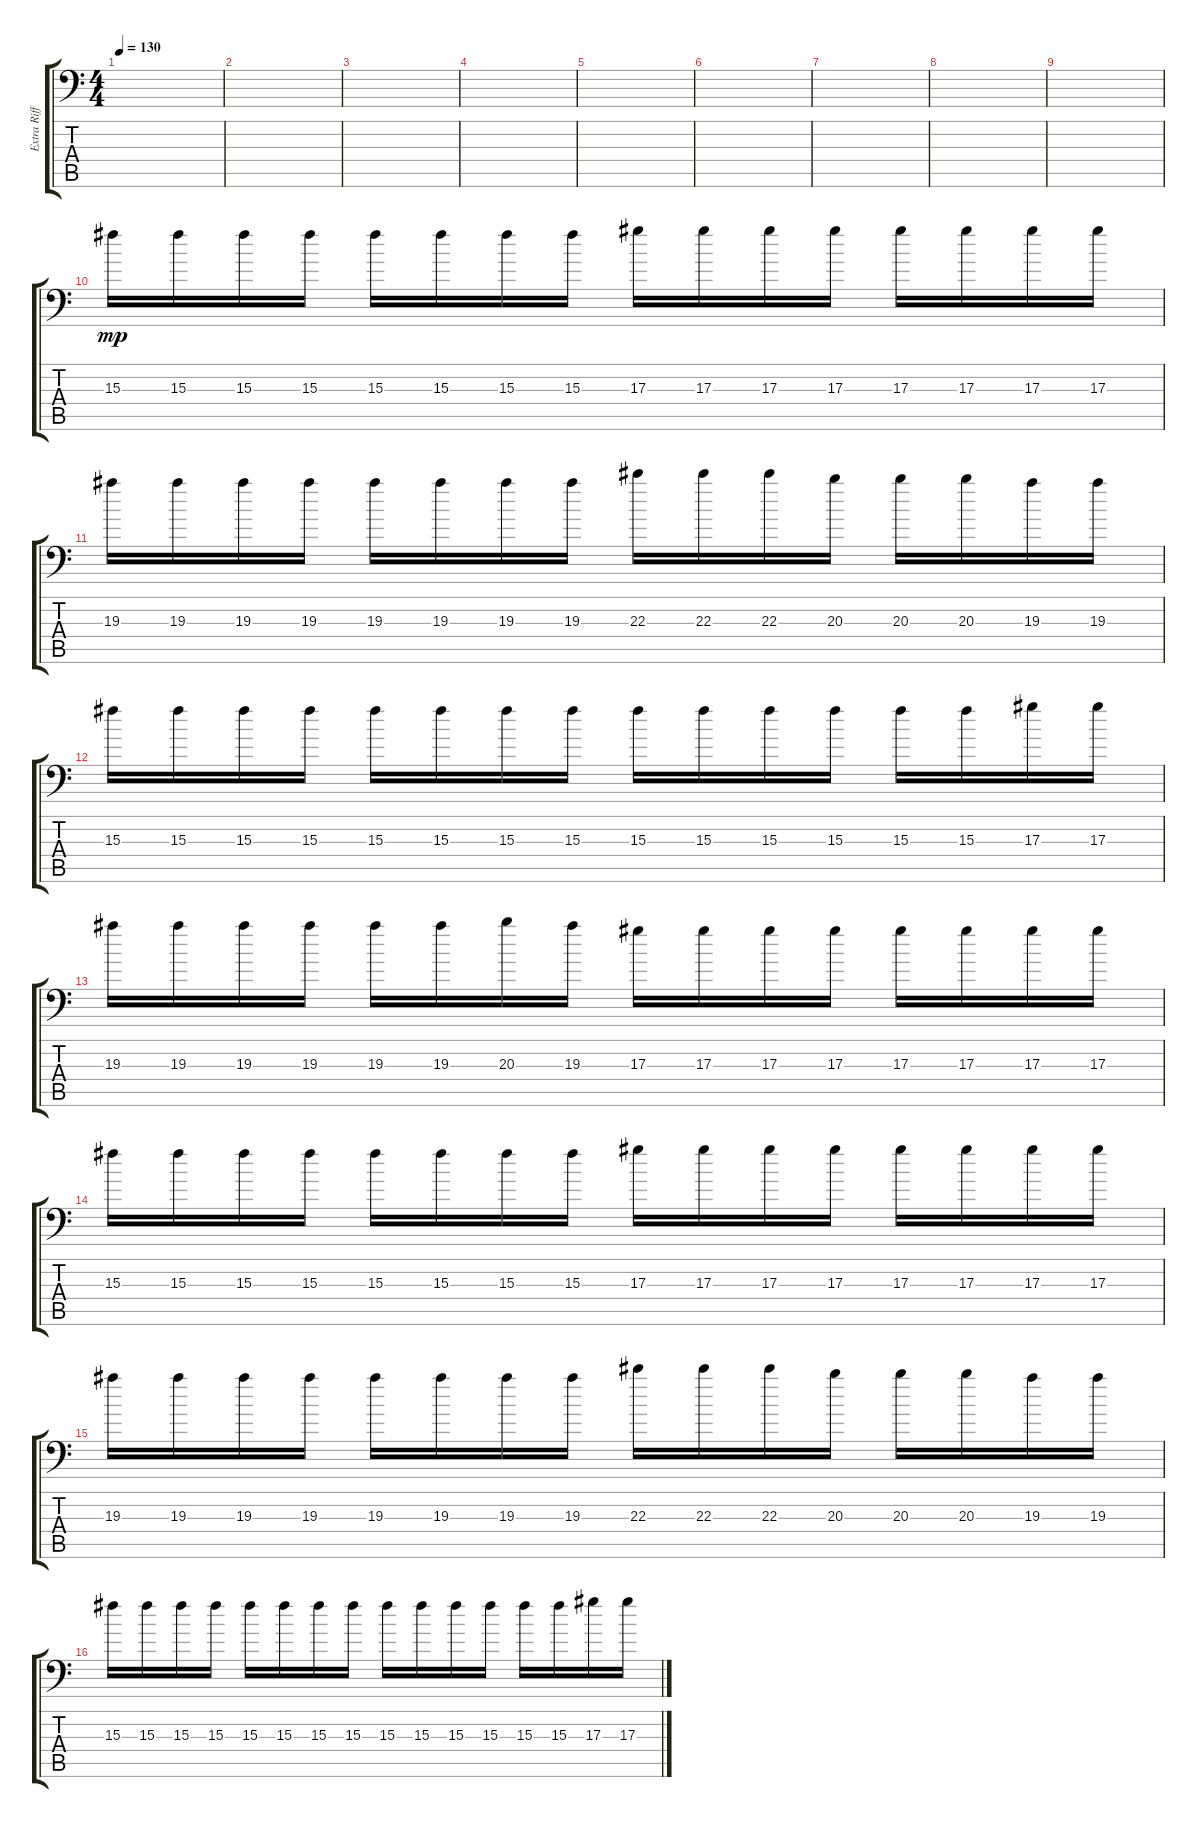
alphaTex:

\track ("Extra Riffs" "Extra Riff") {instrument distortionguitar}
\staff {score tabs}
\tuning (C4 G3 Eb3 Bb2 F2 Bb1) {hide}
\ts (4 4)
\tempo 130
\clef f4
\ks c
|
|
|
|
|
|
|
|
|
15.3.16{dy mp} 15.3.16 15.3.16 15.3.16 15.3.16 15.3.16 15.3.16 15.3.16 17.3.16 17.3.16 17.3.16 17.3.16 17.3.16 17.3.16 17.3.16 17.3.16 |
19.3.16 19.3.16 19.3.16 19.3.16 19.3.16 19.3.16 19.3.16 19.3.16 22.3.16 22.3.16 22.3.16 20.3.16 20.3.16 20.3.16 19.3.16 19.3.16 |
15.3.16 15.3.16 15.3.16 15.3.16 15.3.16 15.3.16 15.3.16 15.3.16 15.3.16 15.3.16 15.3.16 15.3.16 15.3.16 15.3.16 17.3.16 17.3.16 |
19.3.16 19.3.16 19.3.16 19.3.16 19.3.16 19.3.16 20.3.16 19.3.16 17.3.16 17.3.16 17.3.16 17.3.16 17.3.16 17.3.16 17.3.16 17.3.16 |
15.3.16 15.3.16 15.3.16 15.3.16 15.3.16 15.3.16 15.3.16 15.3.16 17.3.16 17.3.16 17.3.16 17.3.16 17.3.16 17.3.16 17.3.16 17.3.16 |
19.3.16 19.3.16 19.3.16 19.3.16 19.3.16 19.3.16 19.3.16 19.3.16 22.3.16 22.3.16 22.3.16 20.3.16 20.3.16 20.3.16 19.3.16 19.3.16 |
15.3.16 15.3.16 15.3.16 15.3.16 15.3.16 15.3.16 15.3.16 15.3.16 15.3.16 15.3.16 15.3.16 15.3.16 15.3.16 15.3.16 17.3.16 17.3.16
